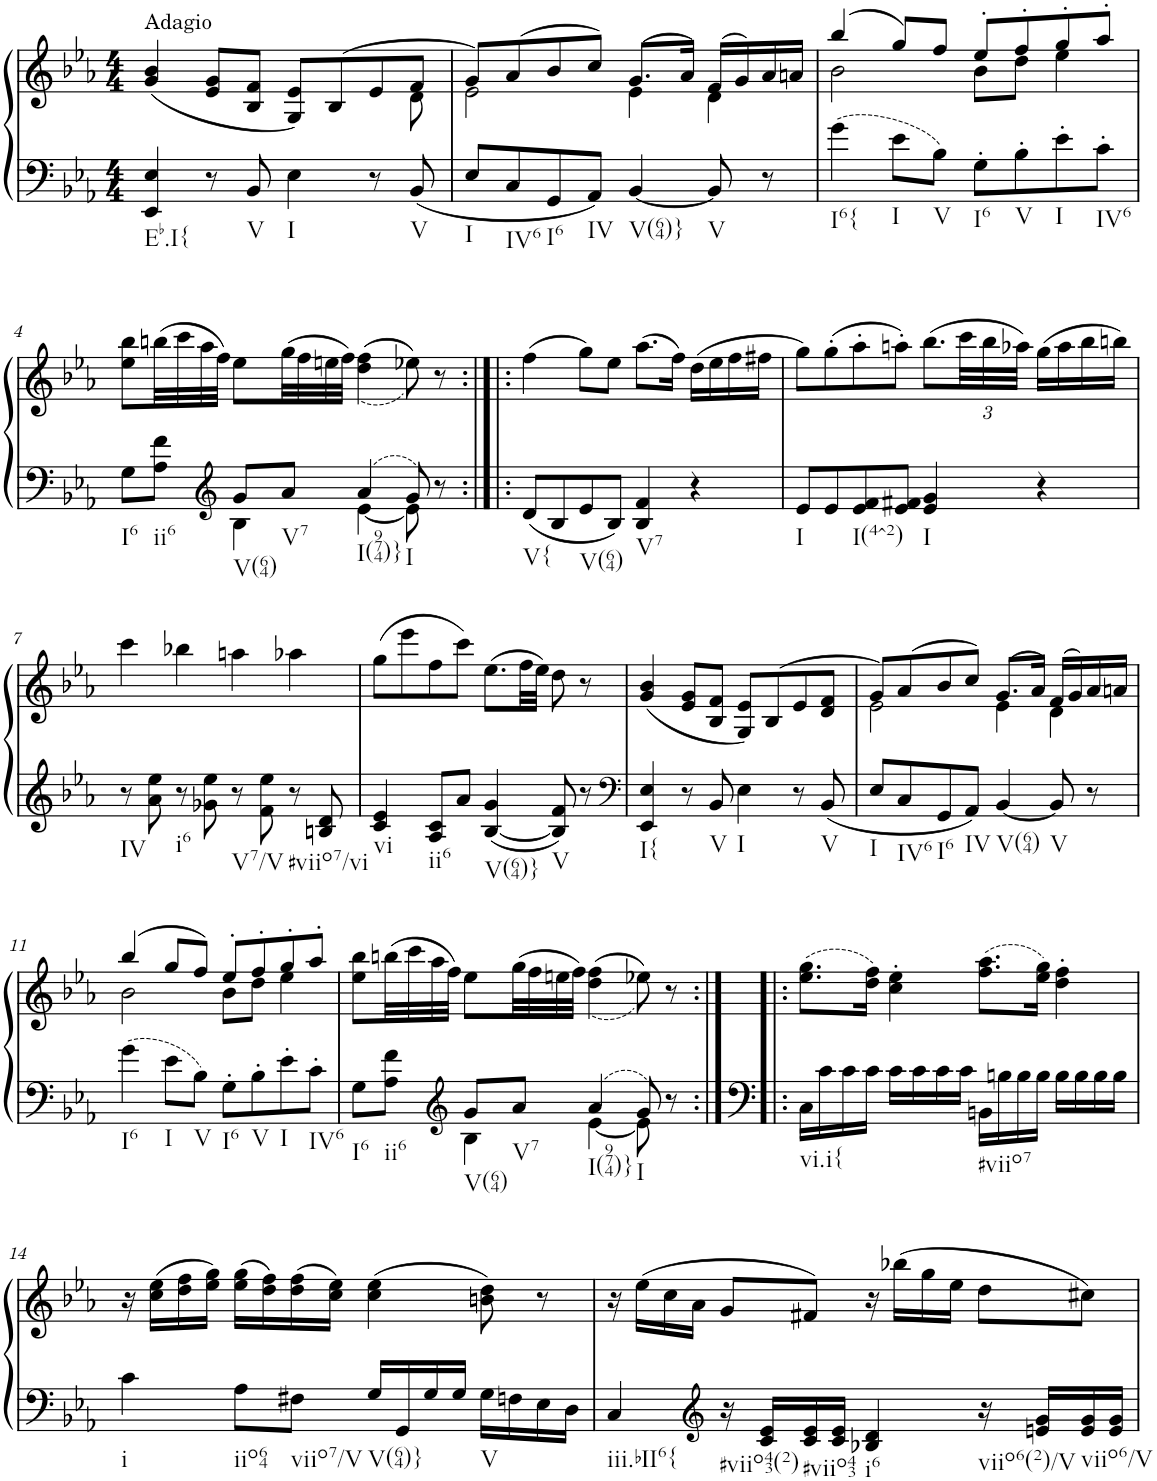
**kern	**kern
*part1	*part1
*staff2	*staff1
*I"Piano, Piano right	*
*I'Pno.	*
*clefF4	*clefG2
*k[b-e-a-]	*k[b-e-a-]
*M4/4	*M4/4
=1	=1
*	*^
!	!LO:TX:a:t=Adagio	!
!LO:TX:b:t=Eb.I{	!	!
4EE-/ 4E-/	(<4g/ 4b-/	2..ryy
8r	8e-/ 8g/L	.
!LO:TX:b:t=V	!	!
8BB-/	8B-/ 8f/J	.
!LO:TX:b:t=I	!	!
4E-\	8G/ 8e-/L)	.
.	(>8B-/	.
8r	8e-/	.
!LO:TX:b:t=V	!	!
8BB-/	8f/J	8d\
=2	=2	=2
!LO:TX:b:t=I	!	!
8E-/L	8g/L)	2e-\
!LO:TX:b:t=IV6	!	!
8C/	(8a-/	.
!LO:TX:b:t=I6	!	!
8GG/	8b-/	.
!LO:TX:b:t=IV	!	!
8AA-/J	8cc/J)	.
!LO:TX:b:t=V(64)}	!	!
[4BB-/	(8.g/L	4e-\
.	16a-/Jk)	.
!LO:TX:b:t=V	!	!
8BB-/]	(16f/LL	4d\
.	16g/)	.
8r	16a-/	.
.	16an/JJ	.
=3	=3	=3
!LO:TX:b:t=I6{	!	!
4g\	(4bb-/	2b-\
!LO:TX:b:t=I	!	!
8e-\L	8gg/L)	.
!LO:TX:b:t=V	!	!
8B-\J	8ff/J	.
!LO:TX:b:t=I6	!	!
8G'\L	8ee-'/L	8b-\L
!LO:TX:b:t=V	!	!
8B-'\	8ff'/	8dd\J
!LO:TX:b:t=I	!	!
8e-'\	8gg'/	4ee-\
!LO:TX:b:t=IV6	!	!
8c'\J	8aa-'/J	.
*	*v	*v
!!LO:LB:g=z
=4	=4
*^	*
!LO:TX:b:t=I6	!	!
8G\L	4ryy	8ee-\ 8bb-\L
!LO:TX:b:t=ii6	!	!
8A-\ 8f\J	.	(32bbn\LL
.	.	32ccc\
.	.	32aa-\
.	.	32ff\JJJ)
*clefG2	*	*
!LO:TX:b:t=V(64)	!	!
8g/L	4B-\	8ee-\L
!LO:TX:b:t=V7	!	!
8a-/J	.	(32gg\LL
.	.	32ff\
.	.	32een\
.	.	32ff\JJJ)
!LO:TX:b:t=I(974)}	!	!
4a-/	[4e-\	(<(4dd\ 4ff\
!LO:TX:b:t=I	!	!
8g/	8e-\]	8ee-X\))
8r	8ryy	8r
=5:|!|:	=5:|!|:	=5:|!|:
!LO:TX:b:t=V{	!	!
*v	*v	*
8d/L	(4ff\
8B-/	.
!LO:TX:b:t=V(64)	!
8e-/	8gg\L)
8B-/J	8ee-\J
!LO:TX:b:t=V7	!
4B-/ 4f/	(8.aa-\L
.	16ff\Jk)
4r	(16dd\LL
.	16ee-\
.	16ff\
.	16ff#X\JJ
=6	=6
!LO:TX:b:t=I	!
8e-/L	8gg\L)
8e-/	(8gg'\
!LO:TX:b:t=I(4^2)	!
8e-/ 8f/	8aa-'\
8e-/ 8f#X/J	8aan'\J)
!LO:TX:b:t=I	!
4e-/ 4g/	(8.bb-\L
*	*Xbrackettup
.	48ccc\LL
.	48bb-\
.	48aa-X\JJJ)
4r	(16gg\LL
.	16aa-\
.	16bb-\
.	16bbn\JJ)
!!LO:LB:g=z
=7	=7
!LO:TX:b:t=IV	!
8r	4ccc\
8a-\ 8ee-\	.
!LO:TX:b:t=i6	!
8r	4bb-X\
8g-X\ 8ee-\	.
!LO:TX:b:t=V7/V	!
8r	4aan\
8f\ 8ee-\	.
!LO:TX:b:t=#viio7/vi	!
8r	4aa-X\
8Bn/ 8d/	.
=8	=8
!LO:TX:b:t=vi	!
4c/ 4e-/	(8gg\L
.	8eee-\
!LO:TX:b:t=ii6	!
8A-/ 8c/L	8ff\
8a-/J	8ccc\J)
!LO:TX:b:t=V(64)}	!
[4B-/ 4g/	(8.ee-\L
.	32ff\LL
.	32ee-\JJJ)
!LO:TX:b:t=V	!
8B-/] 8f/	8dd\
8r	8r
=9	=9
*clefF4	*
!LO:TX:b:t=I{	!
4EE-/ 4E-/	(4g/ 4b-/
8r	8e-/ 8g/L
!LO:TX:b:t=V	!
8BB-/	8B-/ 8f/J
!LO:TX:b:t=I	!
4E-\	8G/ 8e-/L)
.	(>8B-/
8r	8e-/
!LO:TX:b:t=V	!
8BB-/	8d/ 8f/J
=10	=10
*	*^
!LO:TX:b:t=I	!	!
8E-/L	8g/L)	2e-\
!LO:TX:b:t=IV6	!	!
8C/	(8a-/	.
!LO:TX:b:t=I6	!	!
8GG/	8b-/	.
!LO:TX:b:t=IV	!	!
8AA-/J	8cc/J)	.
!LO:TX:b:t=V(64)	!	!
[4BB-/	(8.g/L	4e-\
.	16a-/Jk)	.
!LO:TX:b:t=V	!	!
8BB-/]	(16f/LL	4d\
.	16g/)	.
8r	16a-/	.
.	16an/JJ	.
!!LO:LB:g=z	!!
=11	=11	=11
!LO:TX:b:t=I6	!	!
4g\	(4bb-/	2b-\
!LO:TX:b:t=I	!	!
8e-\L	8gg/L	.
!LO:TX:b:t=V	!	!
8B-\J	8ff/J)	.
!LO:TX:b:t=I6	!	!
8G'\L	8ee-'/L	8b-\L
!LO:TX:b:t=V	!	!
8B-'\	8ff'/	8dd\J
!LO:TX:b:t=I	!	!
8e-'\	8gg'/	4ee-\
!LO:TX:b:t=IV6	!	!
8c'\J	8aa-'/J	.
*	*v	*v
=12	=12
*^	*
!LO:TX:b:t=I6	!	!
8G\L	4ryy	8ee-\ 8bb-\L
!LO:TX:b:t=ii6	!	!
8A-\ 8f\J	.	(32bbn\LL
.	.	32ccc\
.	.	32aa-\
.	.	32ff\JJJ)
*clefG2	*	*
!LO:TX:b:t=V(64)	!	!
8g/L	4B-\	8ee-\L
!LO:TX:b:t=V7	!	!
8a-/J	.	(32gg\LL
.	.	32ff\
.	.	32een\
.	.	32ff\JJJ)
!LO:TX:b:t=I(974)}	!	!
4a-/	[4e-\	((<4dd\ 4ff\
!LO:TX:b:t=I	!	!
8g/	8e-\]	8ee-X\))
8r	8ryy	8r
=13:|!|:	=13:|!|:	=13:|!|:
!LO:TX:b:t=vi.i{	!	!
*v	*v	*
16C\LL	(8.ee-\ 8.gg\L
16c\	.
16c\	.
16c\JJ	16dd\ 16ff\Jk)
16c\LL	4cc\' 4ee-\'
16c\	.
16c\	.
16c\JJ	.
!LO:TX:b:t=#viio7	!
16BBn\LL	(8.ff\ 8.aa-\L
16Bn\	.
16B\	.
16B\JJ	16ee-\ 16gg\Jk)
16B\LL	4dd\' 4ff\'
16B\	.
16B\	.
16B\JJ	.
!!LO:LB:g=z
=14	=14
!LO:TX:b:t=i	!
4c\	16r
.	(16cc\ 16ee-\LL
.	16dd\ 16ff\
.	16ee-\ 16gg\JJ)
!LO:TX:b:t=iio64	!
8A-\L	(16ee-\ 16gg\LL
.	16dd\ 16ff\)
!LO:TX:b:t=viio7/V	!
8F#X\J	(16dd\ 16ff\
.	16cc\ 16ee-\JJ)
!LO:TX:b:t=V(64)}	!
16G/LL	(4cc\ 4ee-\
16GG/	.
16G/	.
16G/JJ	.
!LO:TX:b:t=V	!
16G\LL	8bn\ 8dd\)
16Fn\	.
16E-\	8r
16D\JJ	.
=15	=15
!LO:TX:b:t=iii.bII6{	!
4C/	16r
.	(16ee-\LL
.	16cc\
.	16a-\JJ
*clefG2	*
!LO:TX:b:t=#viio43(2)	!
16r	8g/L
16c/ 16e-/LL	.
!LO:TX:b:t=#viio43	!
16c/ 16e-/	8f#X/J)
16c/ 16e-/JJ	.
!LO:TX:b:t=i6	!
4B-X/ 4d/	16r
.	(16bb-X\LL
.	16gg\
.	16ee-\JJ
!LO:TX:b:t=viio6(2)/V	!
16r	8dd\L
16en/ 16g/LL	.
!LO:TX:b:t=viio6/V	!
16e/ 16g/	8cc#X\J)
16e/ 16g/JJ	.
=	=
*-	*-
